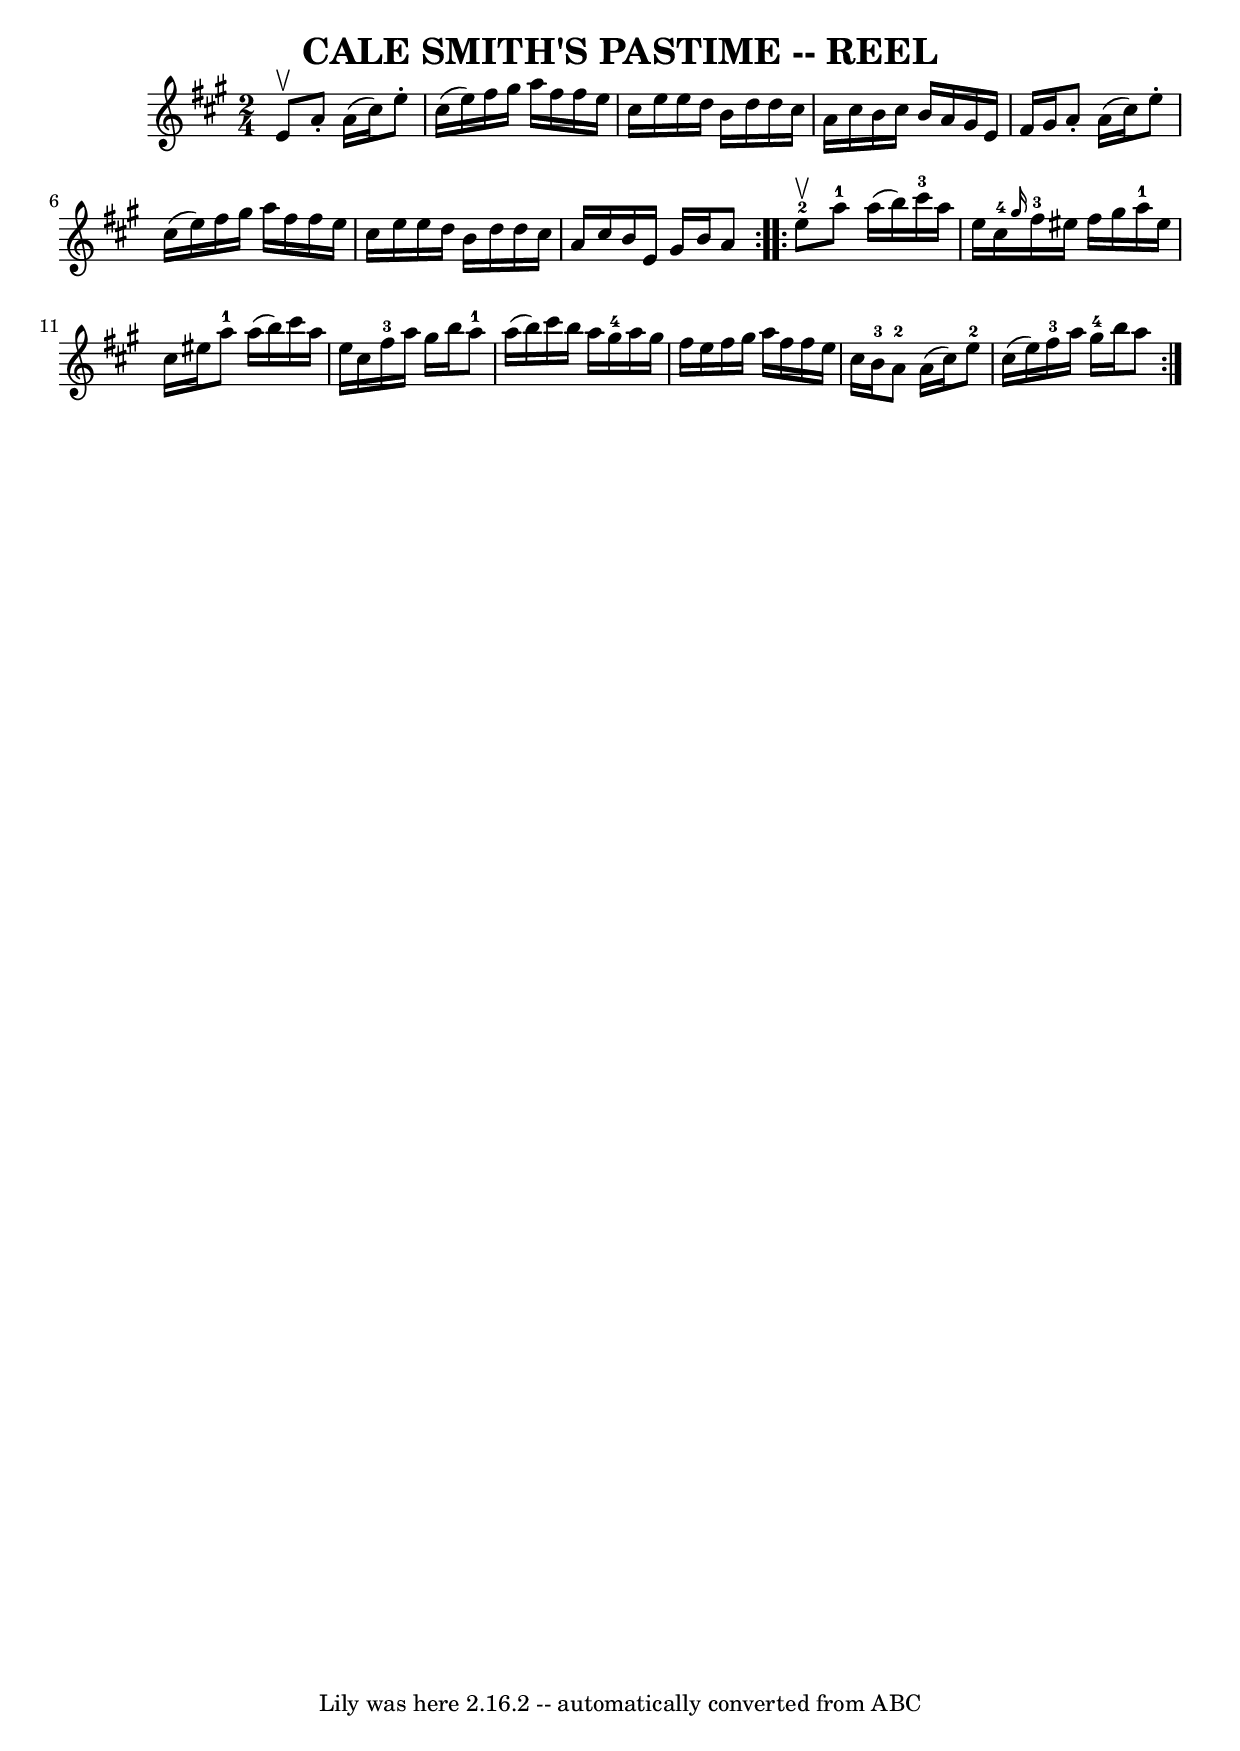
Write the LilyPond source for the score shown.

\version "2.16.2"
\include "Mammoth.ily"
\header {
  %% book = "Ryan's Mammoth Collection of Fiddle Tunes"
  crossRefNumber = "1"
  footnotes = ""
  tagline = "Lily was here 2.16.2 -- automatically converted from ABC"
  title = "CALE SMITH'S PASTIME -- REEL"

}
voicedefault =  {



  \repeat volta 2 {

    \time 2/4 
    \key a \major
    e'8^\upbow       |
    a'8 -. a'16 (
    cis''16) e''8 -. cis''16 (e''16)   |
    fis''16 gis''16   
    a''16 fis''16 fis''16 e''16 cis''16 e''16    |
    e''16   
    d''16 b'16 d''16 d''16 cis''16 a'16 cis''16    |
    
    b'16 cis''16 b'16 a'16 gis'16 e'16 fis'16 gis'16    
    |
    |
    a'8 -. a'16 (cis''16) e''8 -. cis''16 (
    e''16)   |
    fis''16 gis''16 a''16 fis''16 fis''16    
    e''16 cis''16 e''16    |
    e''16 d''16 b'16 d''16    
    d''16 cis''16 a'16 cis''16    |
    b'16 e'16 gis'16    
    b'16 a'8    
  }     
  \repeat volta 2 {
    e''8-2^\upbow       |
    
    a''8-1 a''16 (b''16) cis'''16-3 a''16 e''16 cis''16 
    -4   |
    \grace { gis''16  
	   } fis''16-3 eis''16 fis''16    
    gis''16 a''16-1 eis''16 cis''16 eis''16        |
    
    a''8-1 a''16 (b''16) cis'''16 a''16 e''16 cis''16    
    |
    fis''16-3 a''16 gis''16 b''16 a''8-1 a''16 (
    b''16)   |
    |
    cis'''16 b''16 a''16 gis''16-4 
    a''16 gis''16 fis''16 e''16    |
    fis''16 gis''16    
    a''16 fis''16 fis''16 e''16 cis''16 b'16-3       |
    
    a'8-2 a'16 (cis''16) e''8-2 cis''16 (e''16)   
    |
    fis''16-3 a''16 gis''16-4 b''16 a''8    
  }   

}

\score{
  <<

    \context Staff="default"
    {
      \voicedefault 
      
    }

  >>
  \layout {
    
  }
  \midi {
  }

}
